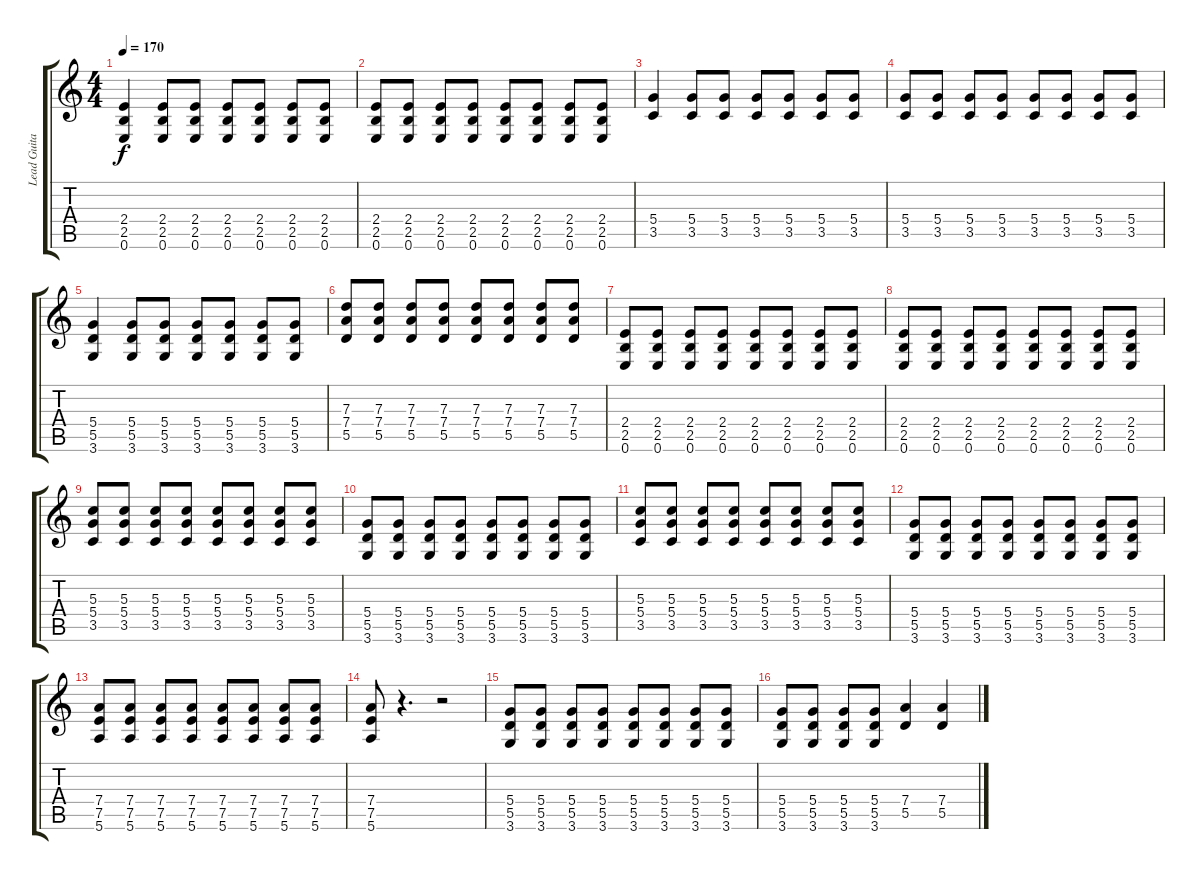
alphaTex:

\track ("Lead Guitar" "Lead Guita") {instrument overdrivenguitar}
\staff {score tabs}
\tuning (E4 B3 G3 D3 A2 E2) {hide}
\ts (4 4)
\tempo 170
\clef g2
\ks c
(2.4 2.5 0.6).4{dy f} (2.4 2.5 0.6).8 (2.4 2.5 0.6).8 (2.4 2.5 0.6).8 (2.4 2.5 0.6).8 (2.4 2.5 0.6).8 (2.4 2.5 0.6).8 |
(2.4 2.5 0.6).8 (2.4 2.5 0.6).8 (2.4 2.5 0.6).8 (2.4 2.5 0.6).8 (2.4 2.5 0.6).8 (2.4 2.5 0.6).8 (2.4 2.5 0.6).8 (2.4 2.5 0.6).8 |
(5.4 3.5).4 (5.4 3.5).8 (5.4 3.5).8 (5.4 3.5).8 (5.4 3.5).8 (5.4 3.5).8 (5.4 3.5).8 |
(5.4 3.5).8 (5.4 3.5).8 (5.4 3.5).8 (5.4 3.5).8 (5.4 3.5).8 (5.4 3.5).8 (5.4 3.5).8 (5.4 3.5).8 |
(5.4 5.5 3.6).4 (5.4 5.5 3.6).8 (5.4 5.5 3.6).8 (5.4 5.5 3.6).8 (5.4 5.5 3.6).8 (5.4 5.5 3.6).8 (5.4 5.5 3.6).8 |
(7.3 7.4 5.5).8 (7.3 7.4 5.5).8 (7.3 7.4 5.5).8 (7.3 7.4 5.5).8 (7.3 7.4 5.5).8 (7.3 7.4 5.5).8 (7.3 7.4 5.5).8 (7.3 7.4 5.5).8 |
(2.4 2.5 0.6).8 (2.4 2.5 0.6).8 (2.4 2.5 0.6).8 (2.4 2.5 0.6).8 (2.4 2.5 0.6).8 (2.4 2.5 0.6).8 (2.4 2.5 0.6).8 (2.4 2.5 0.6).8 |
(2.4 2.5 0.6).8 (2.4 2.5 0.6).8 (2.4 2.5 0.6).8 (2.4 2.5 0.6).8 (2.4 2.5 0.6).8 (2.4 2.5 0.6).8 (2.4 2.5 0.6).8 (2.4 2.5 0.6).8 |
(5.3 5.4 3.5).8 (5.3 5.4 3.5).8 (5.3 5.4 3.5).8 (5.3 5.4 3.5).8 (5.3 5.4 3.5).8 (5.3 5.4 3.5).8 (5.3 5.4 3.5).8 (5.3 5.4 3.5).8 |
(5.4 5.5 3.6).8 (5.4 5.5 3.6).8 (5.4 5.5 3.6).8 (5.4 5.5 3.6).8 (5.4 5.5 3.6).8 (5.4 5.5 3.6).8 (5.4 5.5 3.6).8 (5.4 5.5 3.6).8 |
(5.3 5.4 3.5).8 (5.3 5.4 3.5).8 (5.3 5.4 3.5).8 (5.3 5.4 3.5).8 (5.3 5.4 3.5).8 (5.3 5.4 3.5).8 (5.3 5.4 3.5).8 (5.3 5.4 3.5).8 |
(5.4 5.5 3.6).8 (5.4 5.5 3.6).8 (5.4 5.5 3.6).8 (5.4 5.5 3.6).8 (5.4 5.5 3.6).8 (5.4 5.5 3.6).8 (5.4 5.5 3.6).8 (5.4 5.5 3.6).8 |
(7.4 7.5 5.6).8 (7.4 7.5 5.6).8 (7.4 7.5 5.6).8 (7.4 7.5 5.6).8 (7.4 7.5 5.6).8 (7.4 7.5 5.6).8 (7.4 7.5 5.6).8 (7.4 7.5 5.6).8 |
(7.4 7.5 5.6).8 r.4{d} r.2 |
(5.4 5.5 3.6).8 (5.4 5.5 3.6).8 (5.4 5.5 3.6).8 (5.4 5.5 3.6).8 (5.4 5.5 3.6).8 (5.4 5.5 3.6).8 (5.4 5.5 3.6).8 (5.4 5.5 3.6).8 |
(5.4 5.5 3.6).8 (5.4 5.5 3.6).8 (5.4 5.5 3.6).8 (5.4 5.5 3.6).8 (7.4 5.5).4 (7.4 5.5).4
